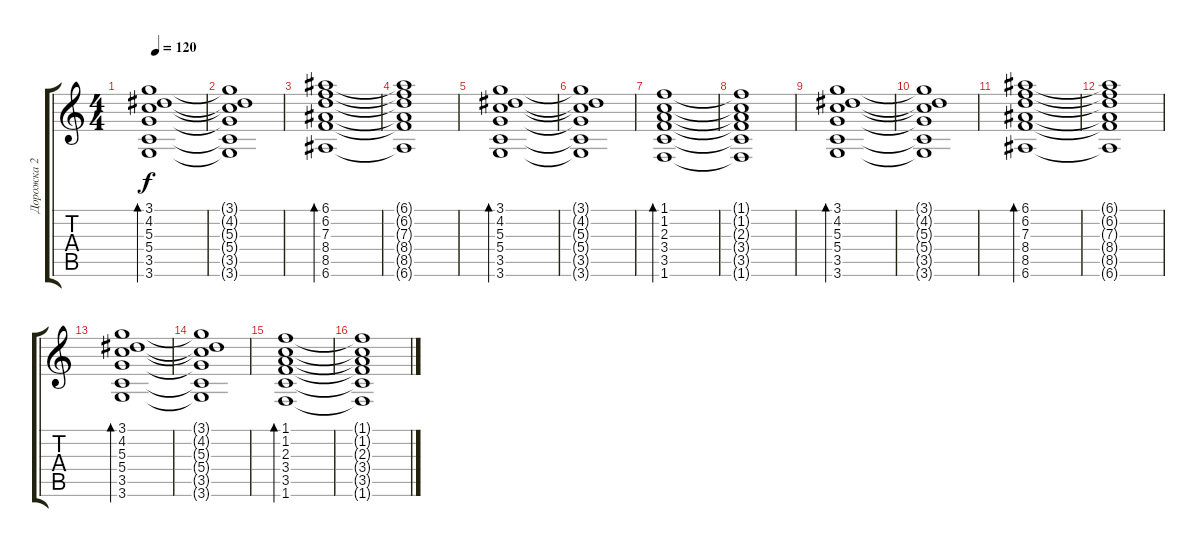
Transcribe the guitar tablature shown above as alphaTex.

\track ("Дорожка 2" "Дорожка 2") {instrument acousticguitarsteel}
\staff {score tabs}
\tuning (E4 B3 G3 D3 A2 E2) {hide}
\ts (4 4)
\tempo 120
\clef g2
\ks c
(3.1 4.2 5.3 5.4 3.5 3.6).1{bd 60 dy f} |
(3.1{t} 4.2{t} 5.3{t} 5.4{t} 3.5{t} 3.6{t}).1 |
(6.1 6.2 7.3 8.4 8.5 6.6).1{bd 60} |
(6.1{t} 6.2{t} 7.3{t} 8.4{t} 8.5{t} 6.6{t}).1 |
(3.1 4.2 5.3 5.4 3.5 3.6).1{bd 60} |
(3.1{t} 4.2{t} 5.3{t} 5.4{t} 3.5{t} 3.6{t}).1 |
(1.1 1.2 2.3 3.4 3.5 1.6).1{bd 60} |
(1.1{t} 1.2{t} 2.3{t} 3.4{t} 3.5{t} 1.6{t}).1 |
(3.1 4.2 5.3 5.4 3.5 3.6).1{bd 60} |
(3.1{t} 4.2{t} 5.3{t} 5.4{t} 3.5{t} 3.6{t}).1 |
(6.1 6.2 7.3 8.4 8.5 6.6).1{bd 60} |
(6.1{t} 6.2{t} 7.3{t} 8.4{t} 8.5{t} 6.6{t}).1 |
(3.1 4.2 5.3 5.4 3.5 3.6).1{bd 60} |
(3.1{t} 4.2{t} 5.3{t} 5.4{t} 3.5{t} 3.6{t}).1 |
(1.1 1.2 2.3 3.4 3.5 1.6).1{bd 60} |
(1.1{t} 1.2{t} 2.3{t} 3.4{t} 3.5{t} 1.6{t}).1
